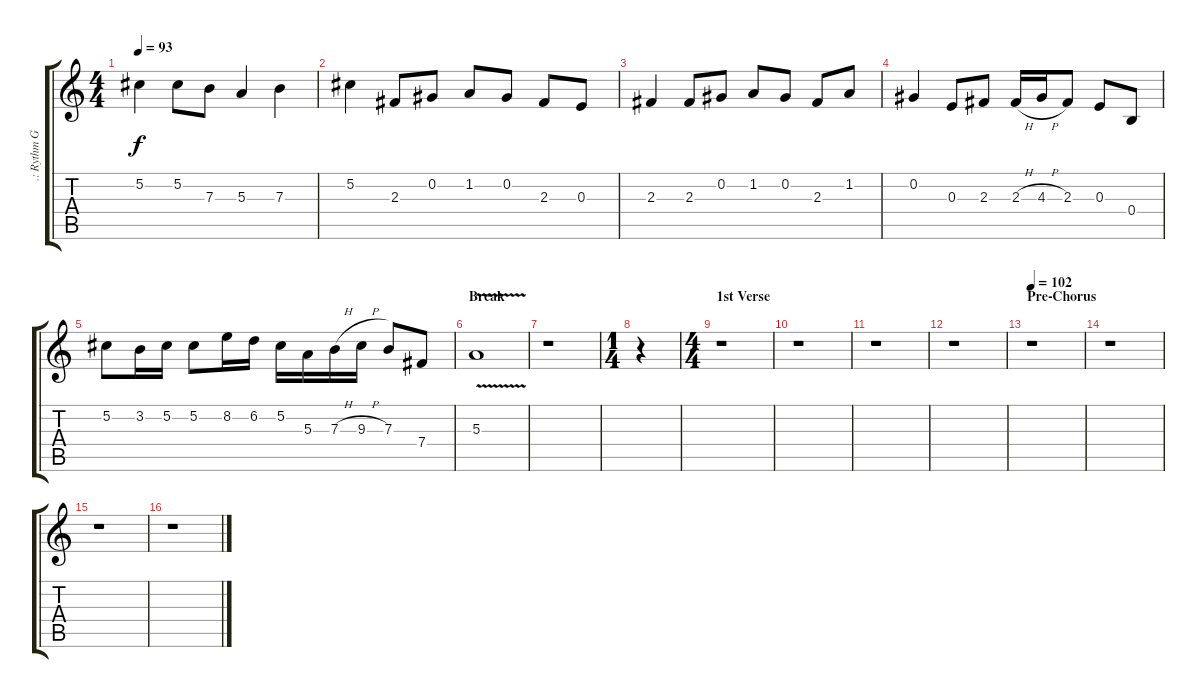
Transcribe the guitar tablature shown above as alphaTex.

\track (".: Rythm Guitar :." ".: Rythm G") {instrument electricguitarclean}
\staff {score tabs}
\tuning (Db4 Ab3 E3 B2 Gb2 Db2) {hide}
\ts (4 4)
\tempo 93
\clef g2
\ks c
5.2.4{dy f} 5.2.8 7.3.8 5.3.4 7.3.4 |
5.2.4 2.3.8 0.2.8 1.2.8 0.2.8 2.3.8 0.3.8 |
2.3.4 2.3.8 0.2.8 1.2.8 0.2.8 2.3.8 1.2.8 |
0.2.4 0.3.8 2.3.8 2.3{h}.16 4.3{h}.16 2.3.8 0.3.8 0.4.8 |
5.2.8 3.2.16 5.2.16 5.2.8 8.2.16 6.2.16 5.2.16 5.3.16 7.3{h}.16 9.3{h}.16 7.3.8 7.4.8 |
\section ("" "Break")
5.3{v}.1 |
r.1 |
\ts (1 4)
r.4 |
\ts (4 4)
\section ("" "1st Verse")
r.1 |
r.1 |
r.1 |
r.1 |
\section ("" "Pre-Chorus")
\tempo 102
r.1 |
r.1 |
r.1 |
r.1
